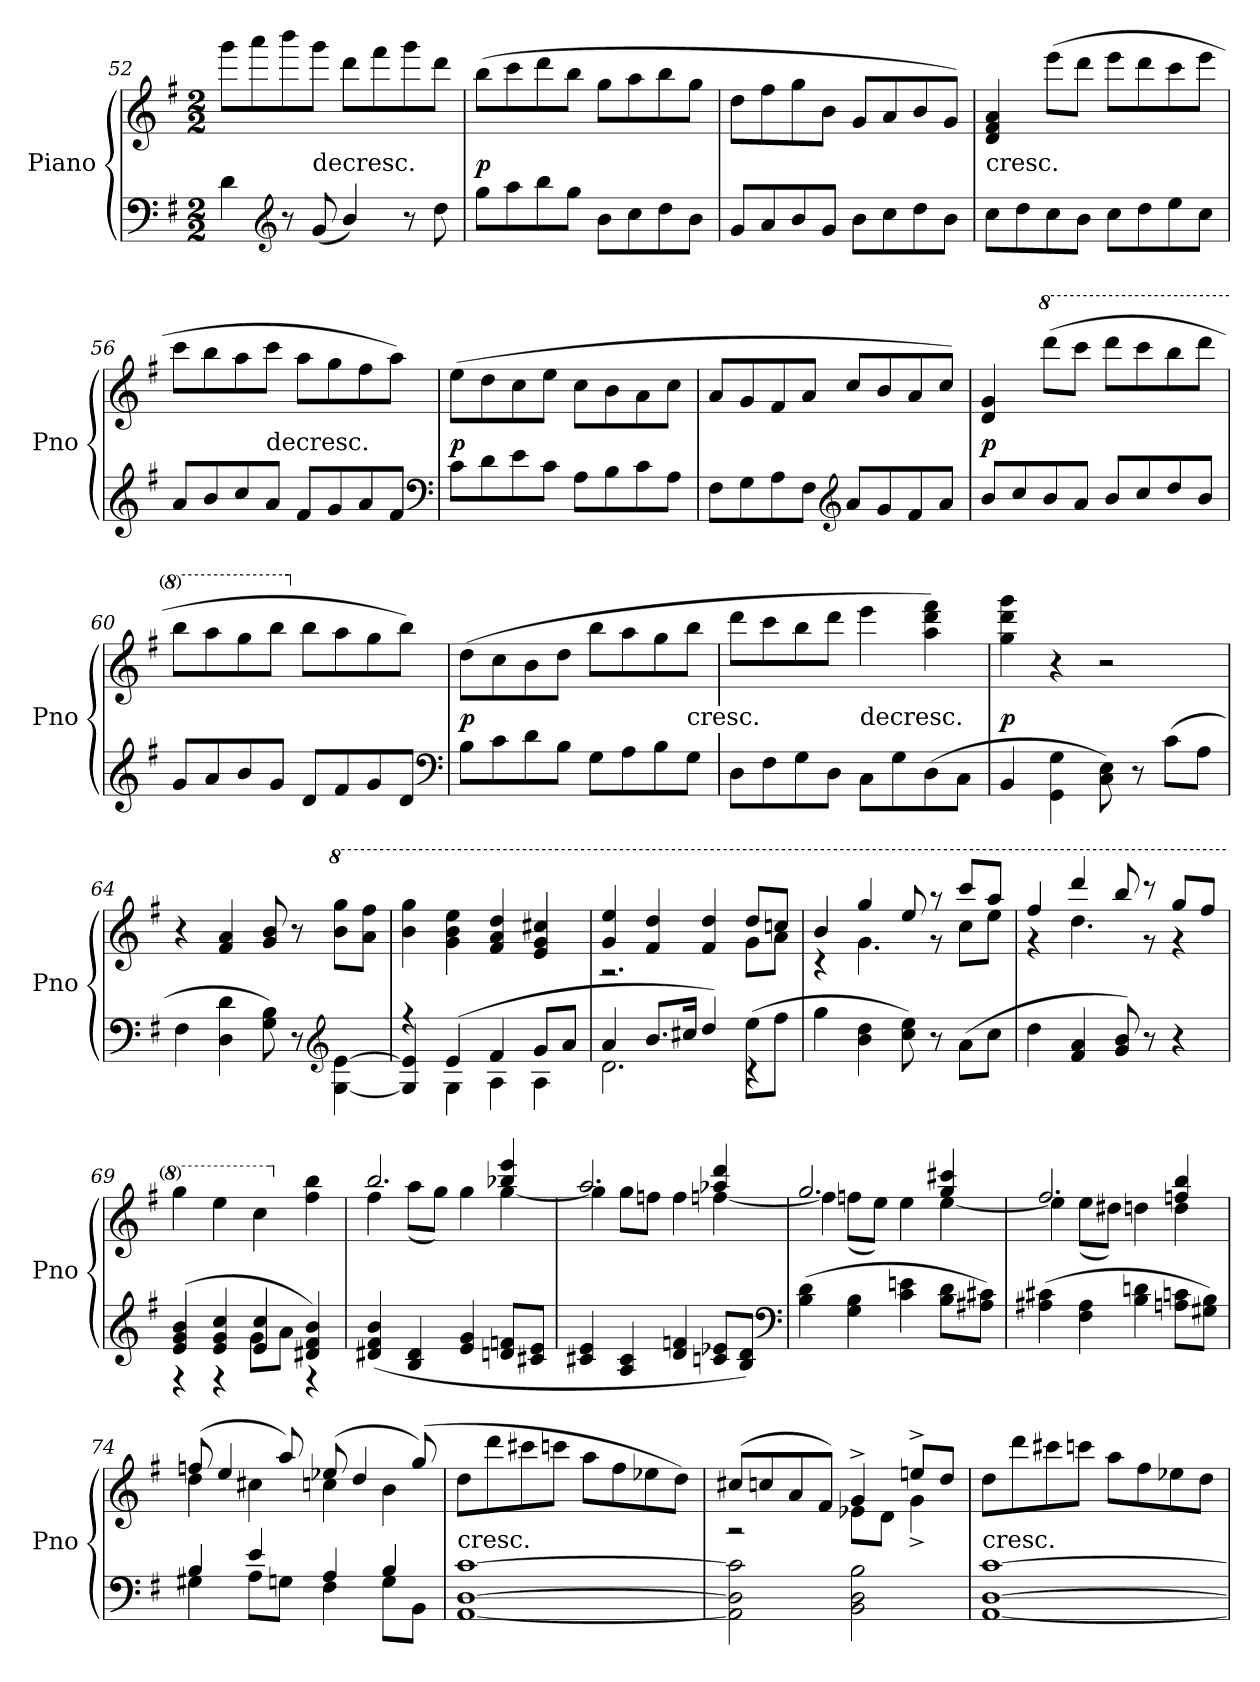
**kern	**kern	**dynam
*part1	*part1	*part1
*staff2	*staff1	*staff1/2
*I"Piano	*	*
*I'Pno	*	*
*clefF4	*clefG2	*
*k[f#]	*k[f#]	*
*M2/2	*M2/2	*
=52	=52	=52
4d\	8ggg\L	.
.	8aaa\	.
*clefG2	*	*
8r	8bbb\	.
!	!LO:TX:c:t=decresc.	!
(8g/	8ggg\J	.
4b/)	8ddd\L	.
.	8fff#\	.
8r	8ggg\	.
8dd\	8ddd\J	.
=53	=53	=53
8gg\L	(8bb\L	p
8aa\	8ccc\	.
8bb\	8ddd\	.
8gg\J	8bb\J	.
8b\L	8gg\L	.
8cc\	8aa\	.
8dd\	8bb\	.
8b\J	8gg\J	.
=54	=54	=54
8g/L	8dd\L	.
8a/	8ff#\	.
8b/	8gg\	.
8g/J	8b\J	.
8b\L	8g/L	.
8cc\	8a/	.
8dd\	8b/	.
8b\J	8g/J)	.
=55	=55	=55
!	!LO:TX:c:t=cresc.	!
8cc\L	4d/ 4f#/ 4a/	.
8dd\	.	.
8cc\	(8eee\L	.
8b\J	8ddd\J	.
8cc\L	8eee\L	.
8dd\	8ddd\	.
8ee\	8ccc\	.
8cc\J	8eee\J	.
=56	=56	=56
8a/L	8ccc\L	.
8b/	8bb\	.
8cc/	8aa\	.
!	!LO:TX:c:t=decresc.	!
8a/J	8ccc\J	.
8f#/L	8aa\L	.
8g/	8gg\	.
8a/	8ff#\	.
8f#/J	8aa\J)	.
*clefF4	*	*
=57	=57	=57
8c\L	(8ee\L	p
8d\	8dd\	.
8e\	8cc\	.
8c\J	8ee\J	.
8A\L	8cc\L	.
8B\	8b\	.
8c\	8a\	.
8A\J	8cc\J	.
=58	=58	=58
8F#\L	8a/L	.
8G\	8g/	.
8A\	8f#/	.
8F#\J	8a/J	.
*clefG2	*	*
8a/L	8cc/L	.
8g/	8b/	.
8f#/	8a/	.
8a/J	8cc/J)	.
=59	=59	=59
8b/L	4d/ 4g/	p
8cc/	.	.
*	*8va	*
8b/	(8dddd\L	.
8a/J	8cccc\J	.
8b/L	8dddd\L	.
8cc/	8cccc\	.
8dd/	8bbb\	.
8b/J	8dddd\J	.
=60	=60	=60
8g/L	8bbb\L	.
8a/	8aaa\	.
8b/	8ggg\	.
8g/J	8bbb\J	.
*	*X8va	*
8d/L	8bb\L	.
8f#/	8aa\	.
8g/	8gg\	.
8d/J	8bb\J)	.
*clefF4	*	*
=61	=61	=61
8B\L	(8dd\L	p
8c\	8cc\	.
8d\	8b\	.
8B\J	8dd\J	.
8G\L	8bb\L	.
8A\	8aa\	.
8B\	8gg\	.
!	!LO:TX:c:t=cresc.	!
8G\J	8bb\J	.
=62	=62	=62
8D\L	8ddd\L	.
8F#\	8ccc\	.
8G\	8bb\	.
8D\J	8ddd\J	.
!	!LO:TX:c:t=decresc.	!
8C\L	4eee\	.
8G\	.	.
(8D\	4aa\ 4ddd\ 4fff#\)	.
8C\J	.	.
=63	=63	=63
4BB/	4gg\ 4ddd\ 4ggg\	p
4GG\ 4G\	4r	.
8C\ 8E\)	2r	.
8r	.	.
(8c\L	.	.
8A\J	.	.
=64	=64	=64
4F#\	4r	.
4D\ 4d\	4f#/ 4a/	.
8G\ 8B\)	8g/ 8b/	.
8r	8r	.
*clefG2	*	*
*	*8va	*
[4G\ [4e\	8bb\ 8ggg\L	.
.	8aa\ 8fff#\J	.
=65	=65	=65
*^	*	*
4r	4G]/ 4e]/	4bb\ 4ggg\	.
(4e/	4G\	4gg\ 4bb\ 4eee\	.
4f#/	4A\	4ff#/ 4aa/ 4ddd/	.
8g/L	4A\	4ee/ 4gg/ 4ccc#X/	.
8a/J	.	.	.
=66	=66	=66	=66
*	*	*^	*
4a/	2.d\	4gg/ 4eee/	2.r	.
8.b/L	.	4ff#/ 4ddd/	.	.
16cc#X/Jk	.	.	.	.
4dd/)	.	4ff#/ 4ddd/	.	.
(8ee\L	4r	8ddd/L	8gg\L	.
8ff#\J	.	8cccn/J	8aa\J	.
*v	*v	*	*	*
=67	=67	=67	=67
4gg\	4bb/	4r	.
4b\ 4dd\	4ggg/	4.gg\	.
8cc\ 8ee\)	8eee/	.	.
8r	8r	8r	.
(8a\L	8cccc/L	8ccc\L	.
8cc\J	8aaa/J	8eee\J	.
=68	=68	=68	=68
4dd\	4fff#/	4r	.
4f#/ 4a/	4dddd/	4.ddd\	.
8g/ 8b/)	8bbb/	.	.
8r	8r	8r	.
4r	8ggg/L	4r	.
.	8fff#/J	.	.
*	*v	*v	*
=69	=69	=69
*^	*	*
(4e/ 4g/ 4b/	4r	4ggg\	.
4e/ 4g/ 4cc/	4r	4eee\	.
4e/ 4cc/	8g\L	4ccc\	.
.	8a\J	.	.
*	*	*X8va	*
4d#X/ 4f#/ 4b/)	4r	4ff#\ 4bb\	.
*v	*v	*	*
=70	=70	=70
*	*^	*
(4d#X/ 4f#/ 4b/	2.bb/	4ff#\	.
4B/ 4d#/	.	(8aa\L	.
.	.	8gg\J)	.
4e/ 4g/	.	4gg\	.
8dn/ 8fn/L	4bb-X/ 4eee/	[4gg\	.
8c#X/ 8e/J	.	.	.
=71	=71	=71	=71
4c#X/ 4e/	2.aa/	4gg\]	.
4A/ 4c#/	.	8gg\L	.
.	.	8ffn\J	.
4d/ 4fn/	.	4ff\	.
8cn/ 8e-X/L	4aa-X/ 4ddd/	[4ffn\	.
8B/ 8d/J)	.	.	.
*clefF4	*	*	*
=72	=72	=72	=72
(4B\ 4d\	2.gg/	4ffn\]	.
4G\ 4B\	.	(8ff\L	.
.	.	8ee\J)	.
4c\ 4en\	.	4ee\	.
8B\ 8d\L	4gg/ 4ccc#X/	[4ee\	.
8A#X\ 8c#X\J)	.	.	.
=73	=73	=73	=73
(4A#X\ 4c#X\	2.ff#/	4ee\]	.
4F#\ 4A#\	.	(8ee\L	.
.	.	8dd#X\J)	.
4B\ 4dn\	.	4ddn\	.
8An\ 8cn\L	4ffn/ 4bb/	4dd\	.
8G#X\ 8B\J)	.	.	.
=74	=74	=74	=74
*^	*	*	*
4B/	4G#X\	(8ffn/	4dd\	.
.	.	4ee/	.	.
4e/	8A\L	.	4cc#X\	.
.	8Gn\J	8aa/)	.	.
4A/	4F#\	(8ee-X/	4ccn\	.
.	.	4dd/	.	.
4B/	8G\L	.	4b\	.
.	8BB\J	(8gg/)	.	.
*	*	*v	*v	*
=75	=75	=75	=75
!	!	!LO:TX:c:t=cresc.	!
*v	*v	*	*
[1AA [1D [1c	8dd\L	.
.	8ddd\	.
.	8ccc#X\	.
.	8cccn\J	.
.	8aa\L	.
.	8ff#\	.
.	8ee-X\	.
.	8dd\J)	.
=76	=76	=76
*	*^	*
2AA]\ 2D]\ 2c]\	(8cc#X/L	2r	.
.	8ccn/	.	.
.	8a/	.	.
.	8f#/J)	.	.
2BB\ 2D\ 2B\	4g^/	8e-X\L	.
.	.	8d\J	.
.	8een^/L	4g^\	.
.	8dd/J	.	.
*	*v	*v	*
=77	=77	=77
!	!LO:TX:c:t=cresc.	!
[1AA [1D [1c	8dd\L	.
.	8ddd\	.
.	8ccc#X\	.
.	8cccn\J	.
.	8aa\L	.
.	8ff#\	.
.	8ee-X\	.
.	8dd\J	.
=	=	=
*-	*-	*-
